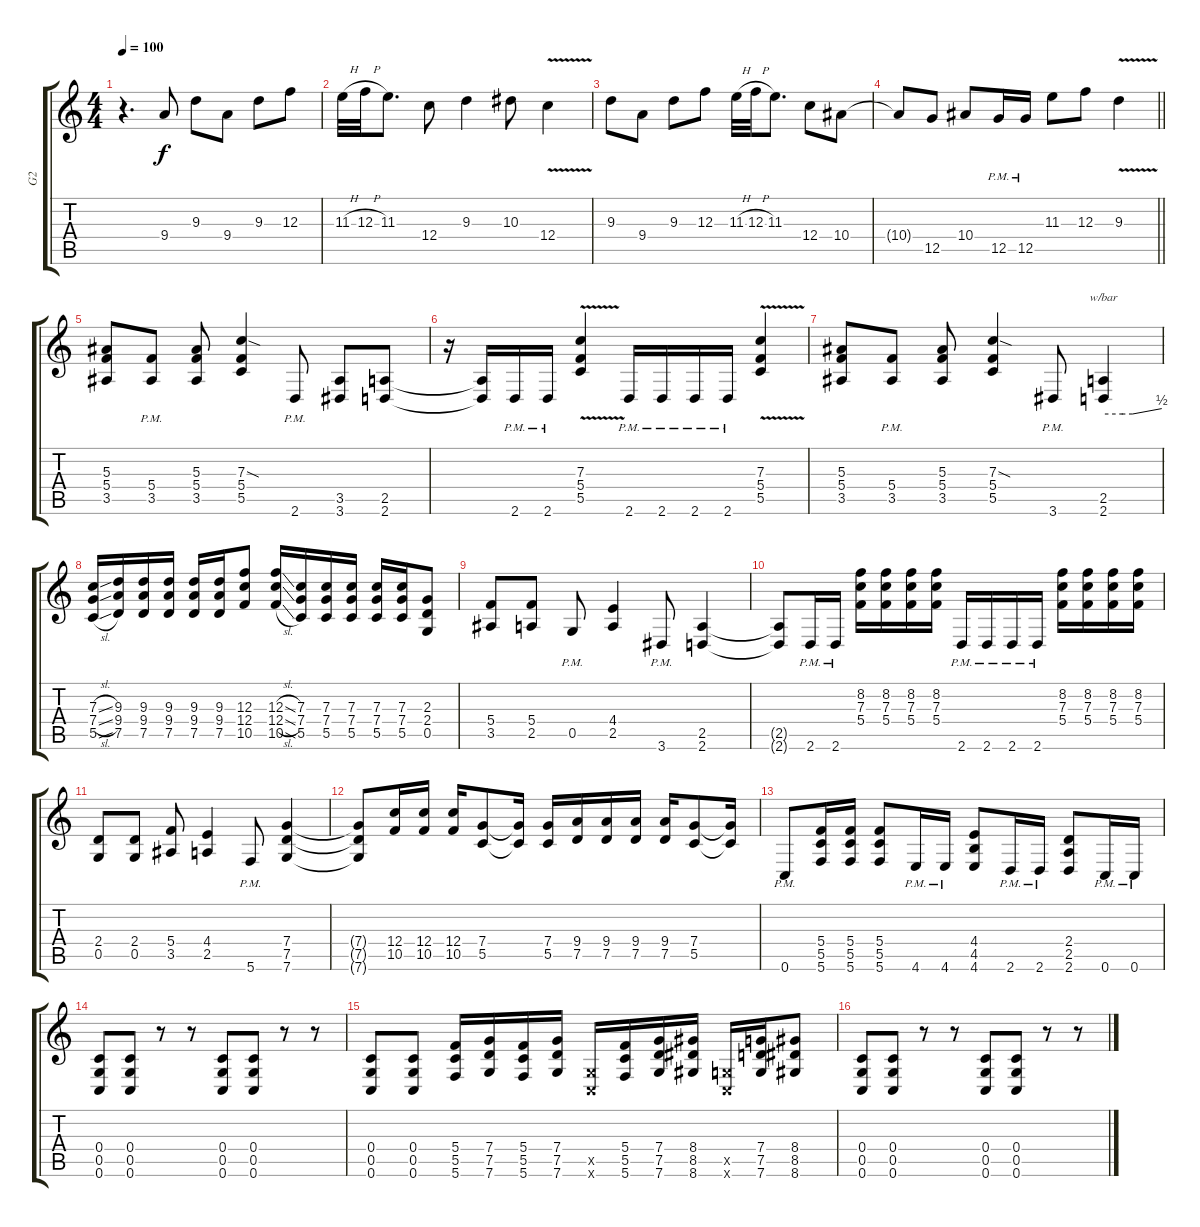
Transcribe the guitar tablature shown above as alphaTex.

\track ("G2" "G2") {instrument distortionguitar}
\staff {score tabs}
\tuning (D4 A3 F3 C3 G2 C2) {hide}
\ts (4 4)
\tempo 100
\clef g2
\ks c
r.4{d dy f} 9.4.8 9.3.8 9.4.8 9.3.8 12.3.8 |
11.3{h}.32 12.3{h}.32 11.3.8{d} 12.4.8 9.3.4 10.3.8 12.4{v}.4 |
9.3.8 9.4.8 9.3.8 12.3.8 11.3{h}.32 12.3{h}.32 11.3.8{d} 12.4.8 10.4.8 |
\barLineRight lightlight
10.4{t}.8 12.5.8 10.4.8 12.5{pm}.16 12.5{pm}.16 11.3.8 12.3.8 9.3{v}.4 |
(5.3 5.4 3.5).8 (5.4{pm} 3.5{pm}).8 (5.3 5.4 3.5).8 (7.3{sod} 5.4 5.5).4 2.6{pm}.8 (3.5 3.6).8 (2.5 2.6).8 |
r.16 (2.5{t} 2.6{t}).16 2.6{pm}.16 2.6{pm}.16 (7.3{v} 5.4 5.5).4 2.6{pm}.16 2.6{pm}.16 2.6{pm}.16 2.6{pm}.16 (7.3{v} 5.4 5.5).4 |
(5.3 5.4 3.5).8 (5.4{pm} 3.5{pm}).8 (5.3 5.4 3.5).8 (7.3{sod} 5.4 5.5).4 3.6{pm}.8 (2.5 2.6).4{tbe (custom default 0 0 20 0 30 0 60 2)} |
(7.3{sl} 7.4{sl} 5.5{sl}).16 (9.3 9.4 7.5).16 (9.3 9.4 7.5).16 (9.3 9.4 7.5).16 (9.3 9.4 7.5).16 (9.3 9.4 7.5).16 (12.3 12.4 10.5).8 (12.3{sl} 12.4{sl} 10.5{sl}).16 (7.3 7.4 5.5).16 (7.3 7.4 5.5).16 (7.3 7.4 5.5).16 (7.3 7.4 5.5).16 (7.3 7.4 5.5).16 (2.3 2.4 0.5).8 |
(5.4 3.5).8 (5.4 2.5).8 0.5{pm}.8 (4.4 2.5).4 3.6{pm}.8 (2.5 2.6).4 |
(2.5{t} 2.6{t}).8 2.6{pm}.16 2.6{pm}.16 (8.2 7.3 5.4).16 (8.2 7.3 5.4).16 (8.2 7.3 5.4).16 (8.2 7.3 5.4).16 2.6{pm}.16 2.6{pm}.16 2.6{pm}.16 2.6{pm}.16 (8.2 7.3 5.4).16 (8.2 7.3 5.4).16 (8.2 7.3 5.4).16 (8.2 7.3 5.4).16 |
(2.4 0.5).8 (2.4 0.5).8 (5.4 3.5).8 (4.4 2.5).4 5.6{pm}.8 (7.4 7.5 7.6).4 |
(7.4{t} 7.5{t} 7.6{t}).8 (12.4 10.5).16 (12.4 10.5).16 (12.4 10.5).16 (7.4 5.5).8 (7.4{t} 5.5{t}).16 (7.4 5.5).16 (9.4 7.5).16 (9.4 7.5).16 (9.4 7.5).16 (9.4 7.5).16 (7.4 5.5).8 (7.4{t} 5.5{t}).16 |
0.6{pm}.8 (5.4 5.5 5.6).16 (5.4 5.5 5.6).16 (5.4 5.5 5.6).8 4.6{pm}.16 4.6{pm}.16 (4.4 4.5 4.6).8 2.6{pm}.16 2.6{pm}.16 (2.4 2.5 2.6).8 0.6{pm}.16 0.6{pm}.16 |
(0.4 0.5 0.6).8 (0.4 0.5 0.6).8 r.8 r.8 (0.4 0.5 0.6).8 (0.4 0.5 0.6).8 r.8 r.8 |
(0.4 0.5 0.6).8 (0.4 0.5 0.6).8 (5.4 5.5 5.6).16 (7.4 7.5 7.6).16 (5.4 5.5 5.6).16 (7.4 7.5 7.6).16 (0.5{x} 0.6{x}).16 (5.4 5.5 5.6).16 (7.4 7.5 7.6).16 (8.4 8.5 8.6).16 (0.5{x} 0.6{x}).16 (7.4 7.5 7.6).16 (8.4 8.5 8.6).8 |
(0.4 0.5 0.6).8 (0.4 0.5 0.6).8 r.8 r.8 (0.4 0.5 0.6).8 (0.4 0.5 0.6).8 r.8 r.8
